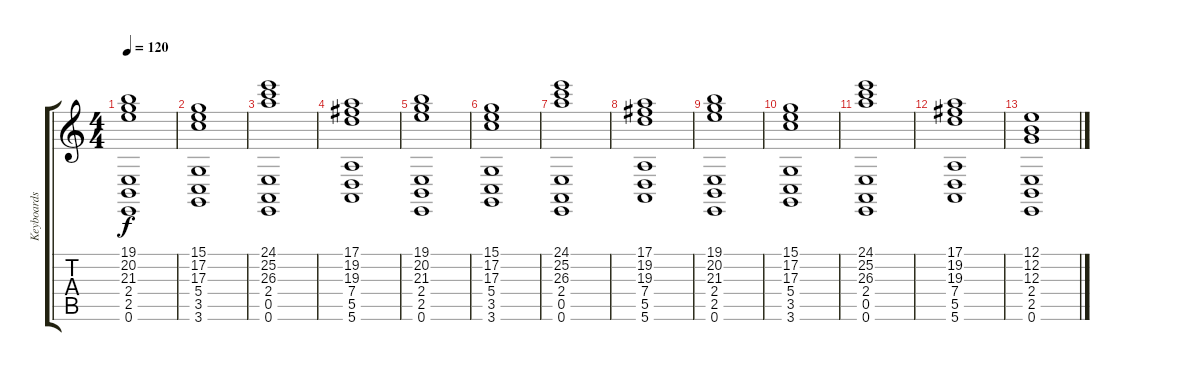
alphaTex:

\track ("Keyboards 3" "Keyboards ") {instrument stringensemble1}
\staff {score tabs}
\tuning (E4 B3 G3 D3 A2 E2) {hide}
\ts (4 4)
\tempo 120
\clef g2
\ks c
(19.1 20.2 21.3 2.4 2.5 0.6).1{dy f} |
(15.1 17.2 17.3 5.4 3.5 3.6).1 |
(24.1 25.2 26.3 2.4 0.5 0.6).1 |
(17.1 19.2 19.3 7.4 5.5 5.6).1 |
(19.1 20.2 21.3 2.4 2.5 0.6).1 |
(15.1 17.2 17.3 5.4 3.5 3.6).1 |
(24.1 25.2 26.3 2.4 0.5 0.6).1 |
(17.1 19.2 19.3 7.4 5.5 5.6).1 |
(19.1 20.2 21.3 2.4 2.5 0.6).1 |
(15.1 17.2 17.3 5.4 3.5 3.6).1 |
(24.1 25.2 26.3 2.4 0.5 0.6).1 |
(17.1 19.2 19.3 7.4 5.5 5.6).1 |
(12.1 12.2 12.3 2.4 2.5 0.6).1
